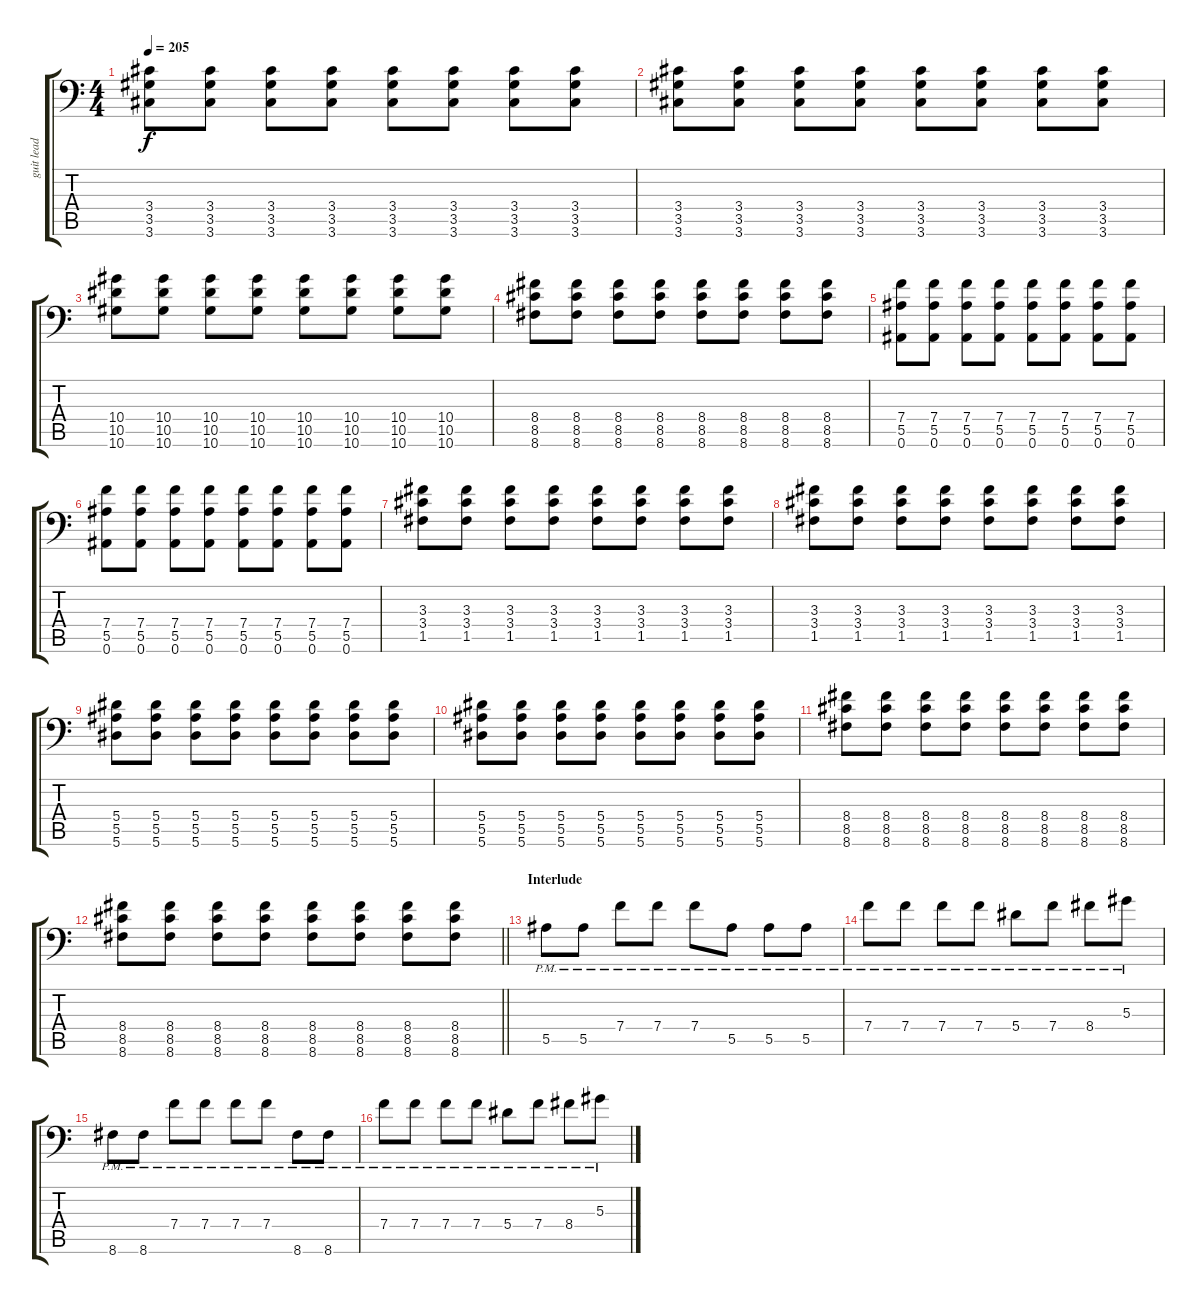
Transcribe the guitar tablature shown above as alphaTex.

\track ("guit lead" "guit lead") {instrument distortionguitar}
\staff {score tabs}
\tuning (C4 G3 Eb3 Bb2 F2 Bb1) {hide}
\ts (4 4)
\tempo 205
\clef f4
\ks c
(3.4 3.5 3.6).8{dy f} (3.4 3.5 3.6).8 (3.4 3.5 3.6).8 (3.4 3.5 3.6).8 (3.4 3.5 3.6).8 (3.4 3.5 3.6).8 (3.4 3.5 3.6).8 (3.4 3.5 3.6).8 |
(3.4 3.5 3.6).8 (3.4 3.5 3.6).8 (3.4 3.5 3.6).8 (3.4 3.5 3.6).8 (3.4 3.5 3.6).8 (3.4 3.5 3.6).8 (3.4 3.5 3.6).8 (3.4 3.5 3.6).8 |
(10.4 10.5 10.6).8 (10.4 10.5 10.6).8 (10.4 10.5 10.6).8 (10.4 10.5 10.6).8 (10.4 10.5 10.6).8 (10.4 10.5 10.6).8 (10.4 10.5 10.6).8 (10.4 10.5 10.6).8 |
(8.4 8.5 8.6).8 (8.4 8.5 8.6).8 (8.4 8.5 8.6).8 (8.4 8.5 8.6).8 (8.4 8.5 8.6).8 (8.4 8.5 8.6).8 (8.4 8.5 8.6).8 (8.4 8.5 8.6).8 |
(7.4 5.5 0.6).8 (7.4 5.5 0.6).8 (7.4 5.5 0.6).8 (7.4 5.5 0.6).8 (7.4 5.5 0.6).8 (7.4 5.5 0.6).8 (7.4 5.5 0.6).8 (7.4 5.5 0.6).8 |
(7.4 5.5 0.6).8 (7.4 5.5 0.6).8 (7.4 5.5 0.6).8 (7.4 5.5 0.6).8 (7.4 5.5 0.6).8 (7.4 5.5 0.6).8 (7.4 5.5 0.6).8 (7.4 5.5 0.6).8 |
(3.3 3.4 1.5).8 (3.3 3.4 1.5).8 (3.3 3.4 1.5).8 (3.3 3.4 1.5).8 (3.3 3.4 1.5).8 (3.3 3.4 1.5).8 (3.3 3.4 1.5).8 (3.3 3.4 1.5).8 |
(3.3 3.4 1.5).8 (3.3 3.4 1.5).8 (3.3 3.4 1.5).8 (3.3 3.4 1.5).8 (3.3 3.4 1.5).8 (3.3 3.4 1.5).8 (3.3 3.4 1.5).8 (3.3 3.4 1.5).8 |
(5.4 5.5 5.6).8 (5.4 5.5 5.6).8 (5.4 5.5 5.6).8 (5.4 5.5 5.6).8 (5.4 5.5 5.6).8 (5.4 5.5 5.6).8 (5.4 5.5 5.6).8 (5.4 5.5 5.6).8 |
(5.4 5.5 5.6).8 (5.4 5.5 5.6).8 (5.4 5.5 5.6).8 (5.4 5.5 5.6).8 (5.4 5.5 5.6).8 (5.4 5.5 5.6).8 (5.4 5.5 5.6).8 (5.4 5.5 5.6).8 |
(8.4 8.5 8.6).8 (8.4 8.5 8.6).8 (8.4 8.5 8.6).8 (8.4 8.5 8.6).8 (8.4 8.5 8.6).8 (8.4 8.5 8.6).8 (8.4 8.5 8.6).8 (8.4 8.5 8.6).8 |
\barLineRight lightlight
(8.4 8.5 8.6).8 (8.4 8.5 8.6).8 (8.4 8.5 8.6).8 (8.4 8.5 8.6).8 (8.4 8.5 8.6).8 (8.4 8.5 8.6).8 (8.4 8.5 8.6).8 (8.4 8.5 8.6).8 |
\section ("" "Interlude")
5.5{pm}.8 5.5{pm}.8 7.4{pm}.8 7.4{pm}.8 7.4{pm}.8 5.5{pm}.8 5.5{pm}.8 5.5{pm}.8 |
7.4{pm}.8 7.4{pm}.8 7.4{pm}.8 7.4{pm}.8 5.4{pm}.8 7.4{pm}.8 8.4{pm}.8 5.3{pm}.8 |
8.6{pm}.8 8.6{pm}.8 7.4{pm}.8 7.4{pm}.8 7.4{pm}.8 7.4{pm}.8 8.6{pm}.8 8.6{pm}.8 |
7.4{pm}.8 7.4{pm}.8 7.4{pm}.8 7.4{pm}.8 5.4{pm}.8 7.4{pm}.8 8.4{pm}.8 5.3{pm}.8
